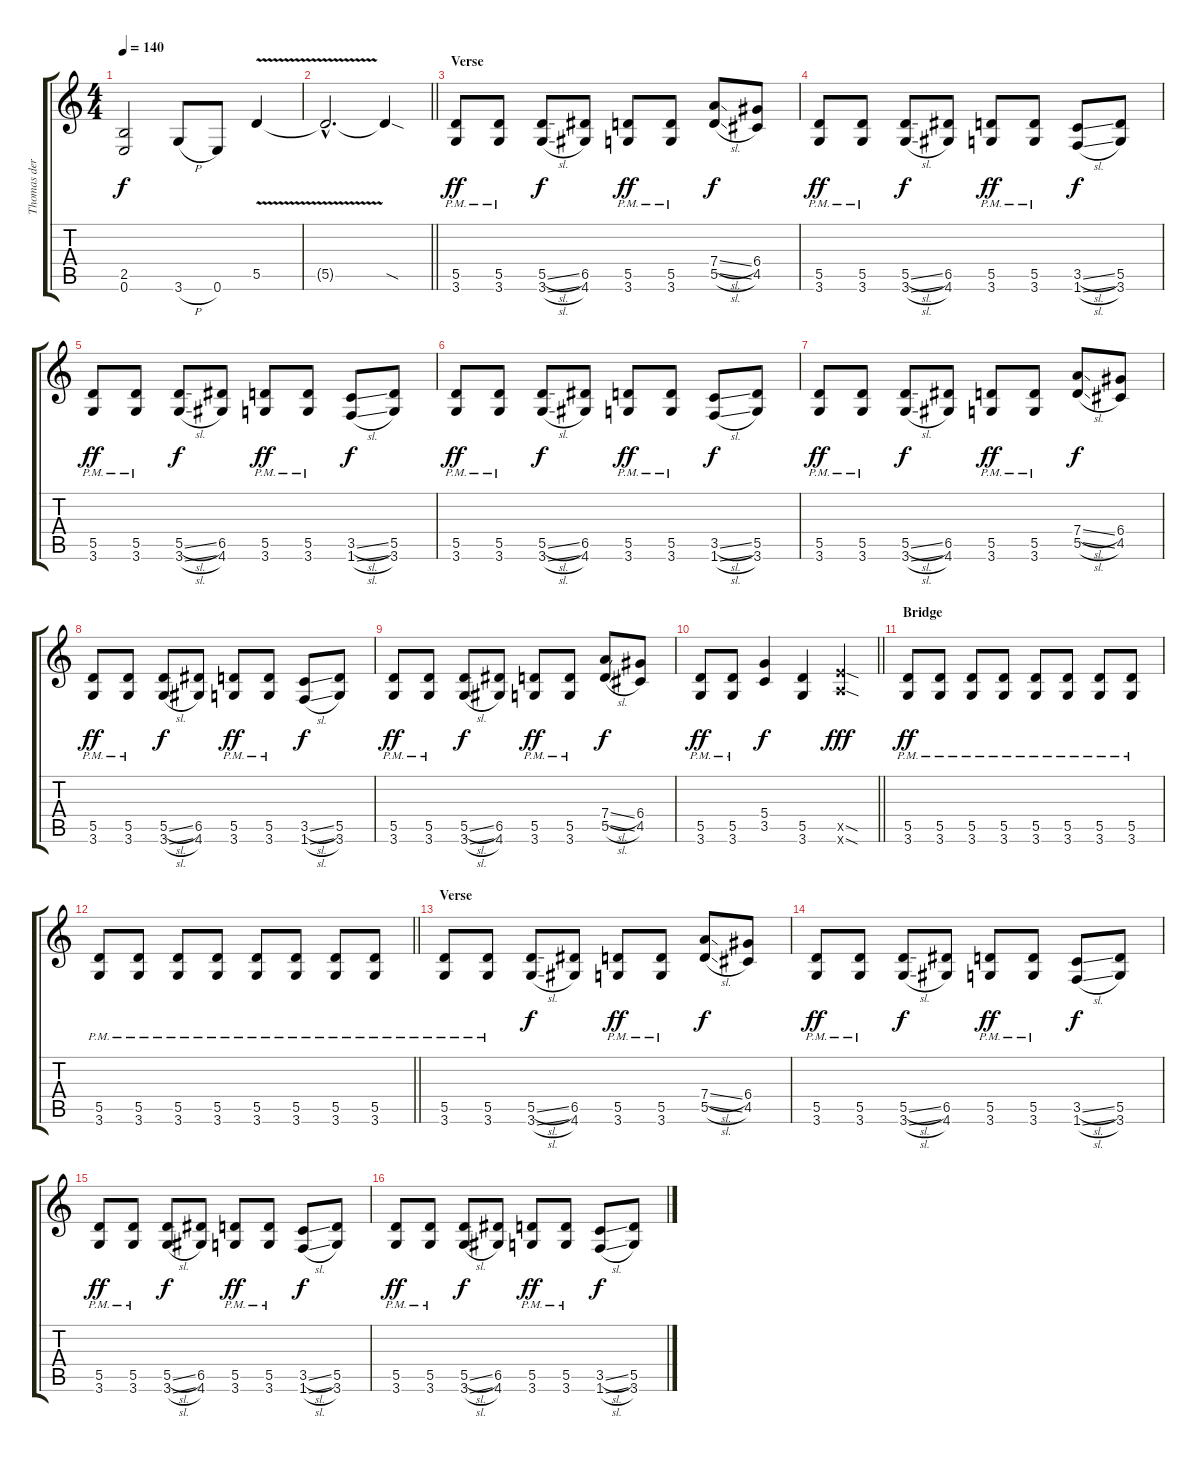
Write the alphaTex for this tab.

\track ("Thomas der Münzer" "Thomas der") {instrument distortionguitar}
\staff {score tabs}
\tuning (E4 B3 G3 D3 A2 E2) {hide}
\ts (4 4)
\tempo 140
\clef g2
\ks c
(2.5 0.6).2{dy f} 3.6{h}.8 0.6.8 5.5{v}.4 |
\barLineRight lightlight
5.5{hac t}.2{d} 5.5{sod t}.4 |
\section ("" "Verse")
(5.5{pm} 3.6{pm}).8{dy ff} (5.5{pm} 3.6{pm}).8 (5.5{sl} 3.6{sl}).8{dy f} (6.5 4.6).8 (5.5{pm} 3.6{pm}).8{dy ff} (5.5{pm} 3.6{pm}).8 (7.4{sl} 5.5{sl}).8{dy f} (6.4 4.5).8 |
(5.5{pm} 3.6{pm}).8{dy ff} (5.5{pm} 3.6{pm}).8 (5.5{sl} 3.6{sl}).8{dy f} (6.5 4.6).8 (5.5{pm} 3.6{pm}).8{dy ff} (5.5{pm} 3.6{pm}).8 (3.5{sl} 1.6{sl}).8{dy f} (5.5 3.6).8 |
(5.5{pm} 3.6{pm}).8{dy ff} (5.5{pm} 3.6{pm}).8 (5.5{sl} 3.6{sl}).8{dy f} (6.5 4.6).8 (5.5{pm} 3.6{pm}).8{dy ff} (5.5{pm} 3.6{pm}).8 (3.5{sl} 1.6{sl}).8{dy f} (5.5 3.6).8 |
(5.5{pm} 3.6{pm}).8{dy ff} (5.5{pm} 3.6{pm}).8 (5.5{sl} 3.6{sl}).8{dy f} (6.5 4.6).8 (5.5{pm} 3.6{pm}).8{dy ff} (5.5{pm} 3.6{pm}).8 (3.5{sl} 1.6{sl}).8{dy f} (5.5 3.6).8 |
(5.5{pm} 3.6{pm}).8{dy ff} (5.5{pm} 3.6{pm}).8 (5.5{sl} 3.6{sl}).8{dy f} (6.5 4.6).8 (5.5{pm} 3.6{pm}).8{dy ff} (5.5{pm} 3.6{pm}).8 (7.4{sl} 5.5{sl}).8{dy f} (6.4 4.5).8 |
(5.5{pm} 3.6{pm}).8{dy ff} (5.5{pm} 3.6{pm}).8 (5.5{sl} 3.6{sl}).8{dy f} (6.5 4.6).8 (5.5{pm} 3.6{pm}).8{dy ff} (5.5{pm} 3.6{pm}).8 (3.5{sl} 1.6{sl}).8{dy f} (5.5 3.6).8 |
(5.5{pm} 3.6{pm}).8{dy ff} (5.5{pm} 3.6{pm}).8 (5.5{sl} 3.6{sl}).8{dy f} (6.5 4.6).8 (5.5{pm} 3.6{pm}).8{dy ff} (5.5{pm} 3.6{pm}).8 (7.4{sl} 5.5{sl}).8{dy f} (6.4 4.5).8 |
\barLineRight lightlight
(5.5{pm} 3.6{pm}).8{dy ff} (5.5{pm} 3.6{pm}).8 (5.4 3.5).4{dy f} (5.5 3.6).4 (7.5{sod x} 5.6{sod x}).4{dy fff} |
\section ("" "Bridge")
(5.5{pm} 3.6{pm}).8{dy ff} (5.5{pm} 3.6{pm}).8 (5.5{pm} 3.6{pm}).8 (5.5{pm} 3.6{pm}).8 (5.5{pm} 3.6{pm}).8 (5.5{pm} 3.6{pm}).8 (5.5{pm} 3.6{pm}).8 (5.5{pm} 3.6{pm}).8 |
\barLineRight lightlight
(5.5{pm} 3.6{pm}).8 (5.5{pm} 3.6{pm}).8 (5.5{pm} 3.6{pm}).8 (5.5{pm} 3.6{pm}).8 (5.5{pm} 3.6{pm}).8 (5.5{pm} 3.6{pm}).8 (5.5{pm} 3.6{pm}).8 (5.5{pm} 3.6{pm}).8 |
\section ("" "Verse")
(5.5{pm} 3.6{pm}).8 (5.5{pm} 3.6{pm}).8 (5.5{sl} 3.6{sl}).8{dy f} (6.5 4.6).8 (5.5{pm} 3.6{pm}).8{dy ff} (5.5{pm} 3.6{pm}).8 (7.4{sl} 5.5{sl}).8{dy f} (6.4 4.5).8 |
(5.5{pm} 3.6{pm}).8{dy ff} (5.5{pm} 3.6{pm}).8 (5.5{sl} 3.6{sl}).8{dy f} (6.5 4.6).8 (5.5{pm} 3.6{pm}).8{dy ff} (5.5{pm} 3.6{pm}).8 (3.5{sl} 1.6{sl}).8{dy f} (5.5 3.6).8 |
(5.5{pm} 3.6{pm}).8{dy ff} (5.5{pm} 3.6{pm}).8 (5.5{sl} 3.6{sl}).8{dy f} (6.5 4.6).8 (5.5{pm} 3.6{pm}).8{dy ff} (5.5{pm} 3.6{pm}).8 (3.5{sl} 1.6{sl}).8{dy f} (5.5 3.6).8 |
(5.5{pm} 3.6{pm}).8{dy ff} (5.5{pm} 3.6{pm}).8 (5.5{sl} 3.6{sl}).8{dy f} (6.5 4.6).8 (5.5{pm} 3.6{pm}).8{dy ff} (5.5{pm} 3.6{pm}).8 (3.5{sl} 1.6{sl}).8{dy f} (5.5 3.6).8
